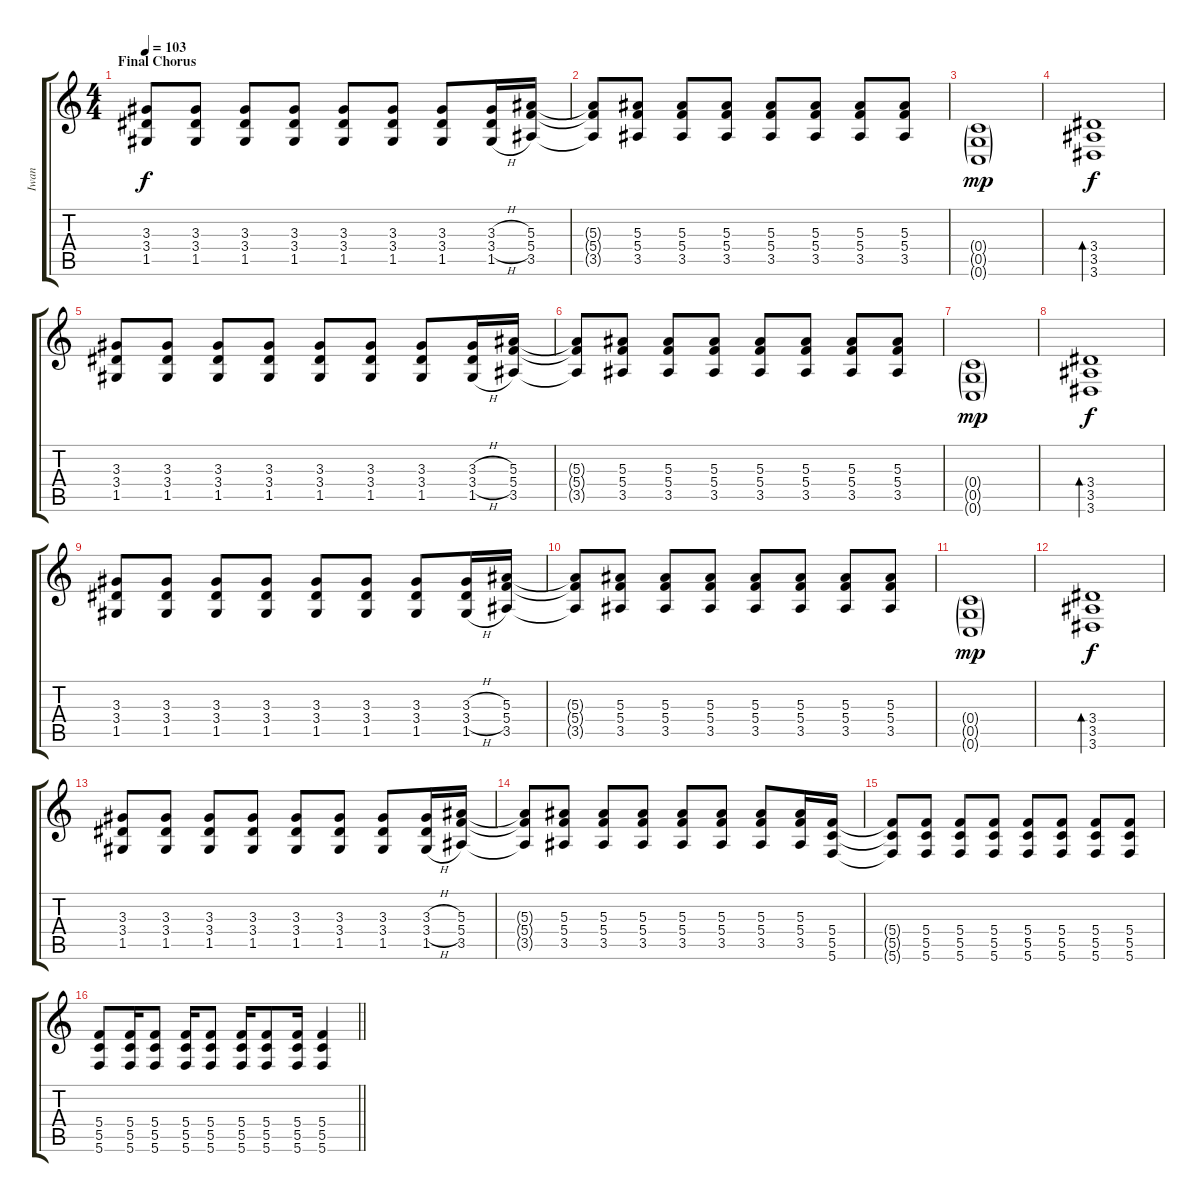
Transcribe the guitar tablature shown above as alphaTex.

\track ("Iwan" "Iwan") {instrument overdrivenguitar}
\staff {score tabs}
\tuning (D4 A3 F3 C3 G2 C2) {hide}
\ts (4 4)
\section ("" "Final Chorus")
\tempo 103
\clef g2
\ks c
(3.3 3.4 1.5).8{dy f} (3.3 3.4 1.5).8 (3.3 3.4 1.5).8 (3.3 3.4 1.5).8 (3.3 3.4 1.5).8 (3.3 3.4 1.5).8 (3.3 3.4 1.5).8 (3.3{h} 3.4{h} 1.5{h}).16 (5.3 5.4 3.5).16 |
(5.3{t} 5.4{t} 3.5{t}).8 (5.3 5.4 3.5).8 (5.3 5.4 3.5).8 (5.3 5.4 3.5).8 (5.3 5.4 3.5).8 (5.3 5.4 3.5).8 (5.3 5.4 3.5).8 (5.3 5.4 3.5).8 |
(0.4{g} 0.5{g} 0.6{g}).1{dy mp} |
(3.4 3.5 3.6).1{bd 120 dy f} |
(3.3 3.4 1.5).8 (3.3 3.4 1.5).8 (3.3 3.4 1.5).8 (3.3 3.4 1.5).8 (3.3 3.4 1.5).8 (3.3 3.4 1.5).8 (3.3 3.4 1.5).8 (3.3{h} 3.4{h} 1.5{h}).16 (5.3 5.4 3.5).16 |
(5.3{t} 5.4{t} 3.5{t}).8 (5.3 5.4 3.5).8 (5.3 5.4 3.5).8 (5.3 5.4 3.5).8 (5.3 5.4 3.5).8 (5.3 5.4 3.5).8 (5.3 5.4 3.5).8 (5.3 5.4 3.5).8 |
(0.4{g} 0.5{g} 0.6{g}).1{dy mp} |
(3.4 3.5 3.6).1{bd 120 dy f} |
(3.3 3.4 1.5).8 (3.3 3.4 1.5).8 (3.3 3.4 1.5).8 (3.3 3.4 1.5).8 (3.3 3.4 1.5).8 (3.3 3.4 1.5).8 (3.3 3.4 1.5).8 (3.3{h} 3.4{h} 1.5{h}).16 (5.3 5.4 3.5).16 |
(5.3{t} 5.4{t} 3.5{t}).8 (5.3 5.4 3.5).8 (5.3 5.4 3.5).8 (5.3 5.4 3.5).8 (5.3 5.4 3.5).8 (5.3 5.4 3.5).8 (5.3 5.4 3.5).8 (5.3 5.4 3.5).8 |
(0.4{g} 0.5{g} 0.6{g}).1{dy mp} |
(3.4 3.5 3.6).1{bd 120 dy f} |
(3.3 3.4 1.5).8 (3.3 3.4 1.5).8 (3.3 3.4 1.5).8 (3.3 3.4 1.5).8 (3.3 3.4 1.5).8 (3.3 3.4 1.5).8 (3.3 3.4 1.5).8 (3.3{h} 3.4{h} 1.5{h}).16 (5.3 5.4 3.5).16 |
(5.3{t} 5.4{t} 3.5{t}).8 (5.3 5.4 3.5).8 (5.3 5.4 3.5).8 (5.3 5.4 3.5).8 (5.3 5.4 3.5).8 (5.3 5.4 3.5).8 (5.3 5.4 3.5).8 (5.3 5.4 3.5).16 (5.4 5.5 5.6).16 |
(5.4{t} 5.5{t} 5.6{t}).8 (5.4 5.5 5.6).8 (5.4 5.5 5.6).8 (5.4 5.5 5.6).8 (5.4 5.5 5.6).8 (5.4 5.5 5.6).8 (5.4 5.5 5.6).8 (5.4 5.5 5.6).8 |
\barLineRight lightlight
(5.4 5.5 5.6).8 (5.4 5.5 5.6).16 (5.4 5.5 5.6).8 (5.4 5.5 5.6).16 (5.4 5.5 5.6).8 (5.4 5.5 5.6).16 (5.4 5.5 5.6).8 (5.4 5.5 5.6).16 (5.4 5.5 5.6).4
